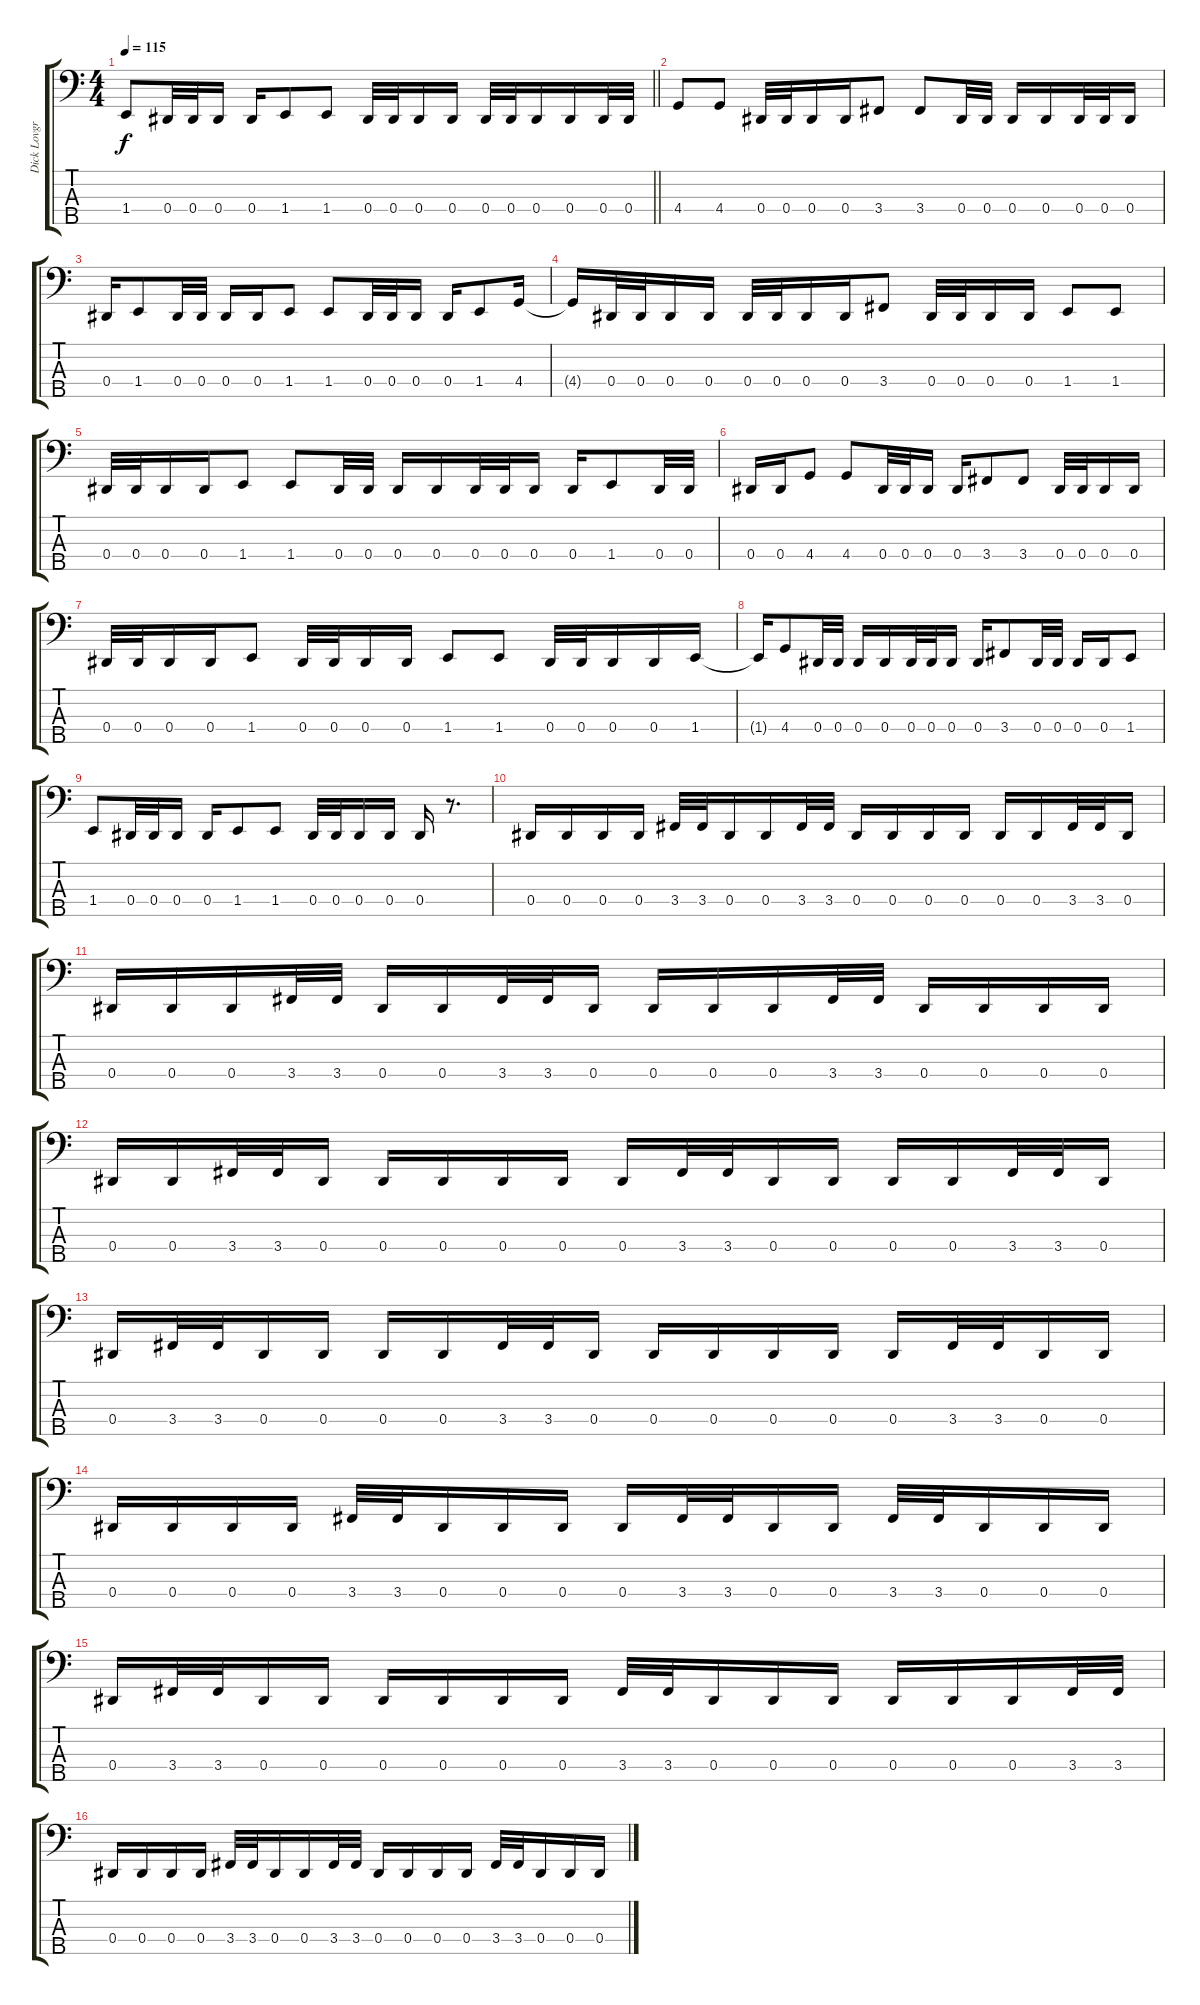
\track ("Dick Lovgren" "Dick Lovgr") {instrument electricbasspick}
\staff {score tabs}
\tuning (Gb2 Db2 Ab1 Eb1 Bb0) {hide}
\ts (4 4)
\tempo 115
\clef f4
\barLineRight lightlight
\ks c
1.4.8{dy f} 0.4.32 0.4.32 0.4.16 0.4.16 1.4.8 1.4.8 0.4.32 0.4.32 0.4.16 0.4.16 0.4.32 0.4.32 0.4.16 0.4.16 0.4.32 0.4.32 |
4.4.8 4.4.8 0.4.32 0.4.32 0.4.16 0.4.16 3.4.8 3.4.8 0.4.32 0.4.32 0.4.16 0.4.16 0.4.32 0.4.32 0.4.16 |
0.4.16 1.4.8 0.4.32 0.4.32 0.4.16 0.4.16 1.4.8 1.4.8 0.4.32 0.4.32 0.4.16 0.4.16 1.4.8 4.4.16 |
4.4{t}.16 0.4.32 0.4.32 0.4.16 0.4.16 0.4.32 0.4.32 0.4.16 0.4.16 3.4.8 0.4.32 0.4.32 0.4.16 0.4.16 1.4.8 1.4.8 |
0.4.32 0.4.32 0.4.16 0.4.16 1.4.8 1.4.8 0.4.32 0.4.32 0.4.16 0.4.16 0.4.32 0.4.32 0.4.16 0.4.16 1.4.8 0.4.32 0.4.32 |
0.4.16 0.4.16 4.4.8 4.4.8 0.4.32 0.4.32 0.4.16 0.4.16 3.4.8 3.4.8 0.4.32 0.4.32 0.4.16 0.4.16 |
0.4.32 0.4.32 0.4.16 0.4.16 1.4.8 0.4.32 0.4.32 0.4.16 0.4.16 1.4.8 1.4.8 0.4.32 0.4.32 0.4.16 0.4.16 1.4.16 |
1.4{t}.16 4.4.8 0.4.32 0.4.32 0.4.16 0.4.16 0.4.32 0.4.32 0.4.16 0.4.16 3.4.8 0.4.32 0.4.32 0.4.16 0.4.16 1.4.8 |
1.4.8 0.4.32 0.4.32 0.4.16 0.4.16 1.4.8 1.4.8 0.4.32 0.4.32 0.4.16 0.4.16 0.4.16 r.8{d} |
0.4.16 0.4.16 0.4.16 0.4.16 3.4.32 3.4.32 0.4.16 0.4.16 3.4.32 3.4.32 0.4.16 0.4.16 0.4.16 0.4.16 0.4.16 0.4.16 3.4.32 3.4.32 0.4.16 |
0.4.16 0.4.16 0.4.16 3.4.32 3.4.32 0.4.16 0.4.16 3.4.32 3.4.32 0.4.16 0.4.16 0.4.16 0.4.16 3.4.32 3.4.32 0.4.16 0.4.16 0.4.16 0.4.16 |
0.4.16 0.4.16 3.4.32 3.4.32 0.4.16 0.4.16 0.4.16 0.4.16 0.4.16 0.4.16 3.4.32 3.4.32 0.4.16 0.4.16 0.4.16 0.4.16 3.4.32 3.4.32 0.4.16 |
0.4.16 3.4.32 3.4.32 0.4.16 0.4.16 0.4.16 0.4.16 3.4.32 3.4.32 0.4.16 0.4.16 0.4.16 0.4.16 0.4.16 0.4.16 3.4.32 3.4.32 0.4.16 0.4.16 |
0.4.16 0.4.16 0.4.16 0.4.16 3.4.32 3.4.32 0.4.16 0.4.16 0.4.16 0.4.16 3.4.32 3.4.32 0.4.16 0.4.16 3.4.32 3.4.32 0.4.16 0.4.16 0.4.16 |
0.4.16 3.4.32 3.4.32 0.4.16 0.4.16 0.4.16 0.4.16 0.4.16 0.4.16 3.4.32 3.4.32 0.4.16 0.4.16 0.4.16 0.4.16 0.4.16 0.4.16 3.4.32 3.4.32 |
0.4.16 0.4.16 0.4.16 0.4.16 3.4.32 3.4.32 0.4.16 0.4.16 3.4.32 3.4.32 0.4.16 0.4.16 0.4.16 0.4.16 3.4.32 3.4.32 0.4.16 0.4.16 0.4.16
